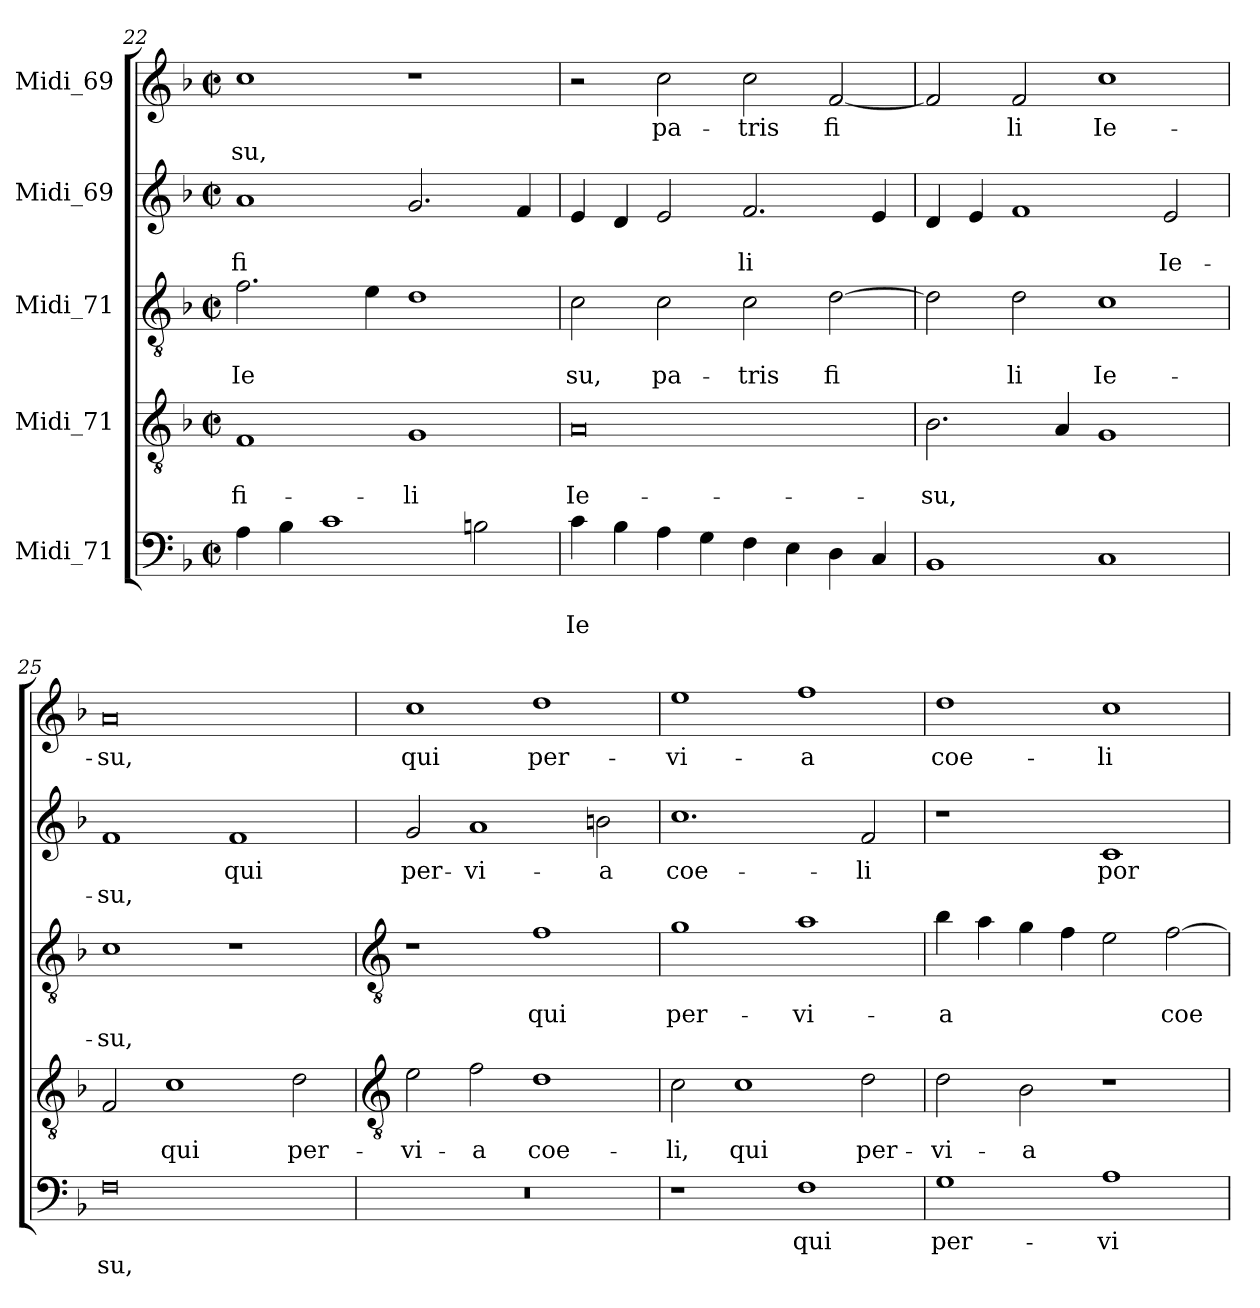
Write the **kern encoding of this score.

**kern	**text	**text	**kern	**text	**text	**kern	**text	**text	**kern	**text	**text	**kern	**text	**text
*part5	*part5	*part5	*part4	*part4	*part4	*part3	*part3	*part3	*part2	*part2	*part2	*part1	*part1	*part1
*staff5	*staff5	*staff5	*staff4	*staff4	*staff4	*staff3	*staff3	*staff3	*staff2	*staff2	*staff2	*staff1	*staff1	*staff1
*I"Midi_71	*	*	*I"Midi_71	*	*	*I"Midi_71	*	*	*I"Midi_69	*	*	*I"Midi_69	*	*
*clefF4	*	*	*clefGv2	*	*	*clefGv2	*	*	*clefG2	*	*	*clefG2	*	*
*k[b-]	*	*	*k[b-]	*	*	*k[b-]	*	*	*k[b-]	*	*	*k[b-]	*	*
*F:	*	*	*F:	*	*	*F:	*	*	*F:	*	*	*F:	*	*
*M4/2	*	*	*M4/2	*	*	*M4/2	*	*	*M4/2	*	*	*M4/2	*	*
*met(c|)	*	*	*met(c|)	*	*	*met(c|)	*	*	*met(c|)	*	*	*met(c|)	*	*
=22	=22	=22	=22	=22	=22	=22	=22	=22	=22	=22	=22	=22	=22	=22
!	!	!	!	!	!LO:LY:b	!	!	!LO:LY:b	!	!	!LO:LY:b	!	!	!LO:LY:b
4A	.	.	1F	.	fi-	2.f	.	Ie	1a	.	fi	1cc	.	-su,
4B-	.	.	.	.	.	.	.	.	.	.	.	.	.	.
1c	.	.	.	.	.	.	.	.	.	.	.	.	.	.
.	.	.	.	.	.	4e	.	.	.	.	.	.	.	.
!	!	!	!	!	!LO:LY:b	!	!	!	!	!	!	!	!	!
.	.	.	1G	.	-li	1d	.	.	2.g	.	.	1r	.	.
2Bn	.	.	.	.	.	.	.	.	.	.	.	.	.	.
.	.	.	.	.	.	.	.	.	4f	.	.	.	.	.
=23	=23	=23	=23	=23	=23	=23	=23	=23	=23	=23	=23	=23	=23	=23
!	!	!LO:LY:b	!	!	!LO:LY:b	!	!	!LO:LY:b	!	!	!	!	!	!
4c	.	Ie	0A	.	Ie-	2c	.	su,	4e	.	.	2r	.	.
4B-	.	.	.	.	.	.	.	.	4d	.	.	.	.	.
!	!	!	!	!	!	!	!	!LO:LY:b	!	!	!	!	!LO:LY:b	!
4A	.	.	.	.	.	2c	.	pa-	2e	.	.	2cc	pa-	.
4G	.	.	.	.	.	.	.	.	.	.	.	.	.	.
!	!	!	!	!	!	!	!	!LO:LY:b	!	!	!LO:LY:b	!	!LO:LY:b	!
4F	.	.	.	.	.	2c	.	-tris	2.f	.	li	2cc	-tris	.
4E	.	.	.	.	.	.	.	.	.	.	.	.	.	.
!	!	!	!	!	!	!	!	!LO:LY:b	!	!	!	!	!LO:LY:b	!
4D	.	.	.	.	.	[2d	.	fi	.	.	.	[2f	fi	.
4C	.	.	.	.	.	.	.	.	4e	.	.	.	.	.
=24	=24	=24	=24	=24	=24	=24	=24	=24	=24	=24	=24	=24	=24	=24
!	!	!	!	!	!LO:LY:b	!	!	!	!	!	!	!	!	!
1BB-	.	.	2.B-	.	-su,	2d]	.	.	4d	.	.	2f]	.	.
.	.	.	.	.	.	.	.	.	4e	.	.	.	.	.
!	!	!	!	!	!	!	!	!LO:LY:b	!	!	!	!	!LO:LY:b	!
.	.	.	.	.	.	2d	.	li	1f	.	.	2f	li	.
.	.	.	4A	.	.	.	.	.	.	.	.	.	.	.
!	!	!	!	!	!	!	!	!LO:LY:b	!	!	!	!	!LO:LY:b	!
1C	.	.	1G	.	.	1c	.	Ie-	.	.	.	1cc	Ie-	.
!	!	!	!	!	!	!	!	!	!	!	!LO:LY:b	!	!	!
.	.	.	.	.	.	.	.	.	2e	.	Ie-	.	.	.
=25	=25	=25	=25	=25	=25	=25	=25	=25	=25	=25	=25	=25	=25	=25
!	!	!LO:LY:b	!	!	!	!	!	!LO:LY:b	!	!	!LO:LY:b	!	!LO:LY:b	!
0F	.	su,	2F	.	.	1c	.	-su,	1f	.	-su,	0a	-su,	.
!	!	!	!	!LO:LY:b	!	!	!	!	!	!	!	!	!	!
.	.	.	1c	qui	.	.	.	.	.	.	.	.	.	.
!	!	!	!	!	!	!	!	!	!	!LO:LY:b	!	!	!	!
.	.	.	.	.	.	1r	.	.	1f	qui	.	.	.	.
!	!	!	!	!LO:LY:b	!	!	!	!	!	!	!	!	!	!
.	.	.	2d	per-	.	.	.	.	.	.	.	.	.	.
!!LO:LB:g=z
=26	=26	=26	=26	=26	=26	=26	=26	=26	=26	=26	=26	=26	=26	=26
*	*	*	*clefGv2	*	*	*clefGv2	*	*	*	*	*	*	*	*
!	!	!	!	!LO:LY:b	!	!	!	!	!	!LO:LY:b	!	!	!LO:LY:b	!
0r	.	.	2e	-vi-	.	1r	.	.	2g	per-	.	1cc	qui	.
!	!	!	!	!LO:LY:b	!	!	!	!	!	!LO:LY:b	!	!	!	!
.	.	.	2f	-a	.	.	.	.	1a	-vi-	.	.	.	.
!	!	!	!	!LO:LY:b	!	!	!LO:LY:b	!	!	!	!	!	!LO:LY:b	!
.	.	.	1d	coe-	.	1f	qui	.	.	.	.	1dd	per-	.
!	!	!	!	!	!	!	!	!	!	!LO:LY:b	!	!	!	!
.	.	.	.	.	.	.	.	.	2bn	-a	.	.	.	.
=27	=27	=27	=27	=27	=27	=27	=27	=27	=27	=27	=27	=27	=27	=27
!	!	!	!	!LO:LY:b	!	!	!LO:LY:b	!	!	!LO:LY:b	!	!	!LO:LY:b	!
1r	.	.	2c	-li,	.	1g	per-	.	1.cc	coe-	.	1ee	-vi-	.
!	!	!	!	!LO:LY:b	!	!	!	!	!	!	!	!	!	!
.	.	.	1c	qui	.	.	.	.	.	.	.	.	.	.
!	!LO:LY:b	!	!	!	!	!	!LO:LY:b	!	!	!	!	!	!LO:LY:b	!
1F	qui	.	.	.	.	1a	-vi-	.	.	.	.	1ff	-a	.
!	!	!	!	!LO:LY:b	!	!	!	!	!	!LO:LY:b	!	!	!	!
.	.	.	2d	per-	.	.	.	.	2f	-li	.	.	.	.
=28	=28	=28	=28	=28	=28	=28	=28	=28	=28	=28	=28	=28	=28	=28
!	!LO:LY:b	!	!	!LO:LY:b	!	!	!LO:LY:b	!	!	!	!	!	!LO:LY:b	!
1G	per-	.	2d	-vi-	.	4b-	-a	.	1r	.	.	1dd	coe-	.
.	.	.	.	.	.	4a	.	.	.	.	.	.	.	.
!	!	!	!	!LO:LY:b	!	!	!	!	!	!	!	!	!	!
.	.	.	2B-	-a	.	4g	.	.	.	.	.	.	.	.
.	.	.	.	.	.	4f	.	.	.	.	.	.	.	.
!	!LO:LY:b	!	!	!	!	!	!	!	!	!LO:LY:b	!	!	!LO:LY:b	!
1A	-vi-	.	1r	.	.	2e	.	.	1c	por-	.	1cc	-li	.
!	!	!	!	!	!	!	!LO:LY:b	!	!	!	!	!	!	!
.	.	.	.	.	.	[2f	coe	.	.	.	.	.	.	.
=	=	=	=	=	=	=	=	=	=	=	=	=	=	=
*-	*-	*-	*-	*-	*-	*-	*-	*-	*-	*-	*-	*-	*-	*-
